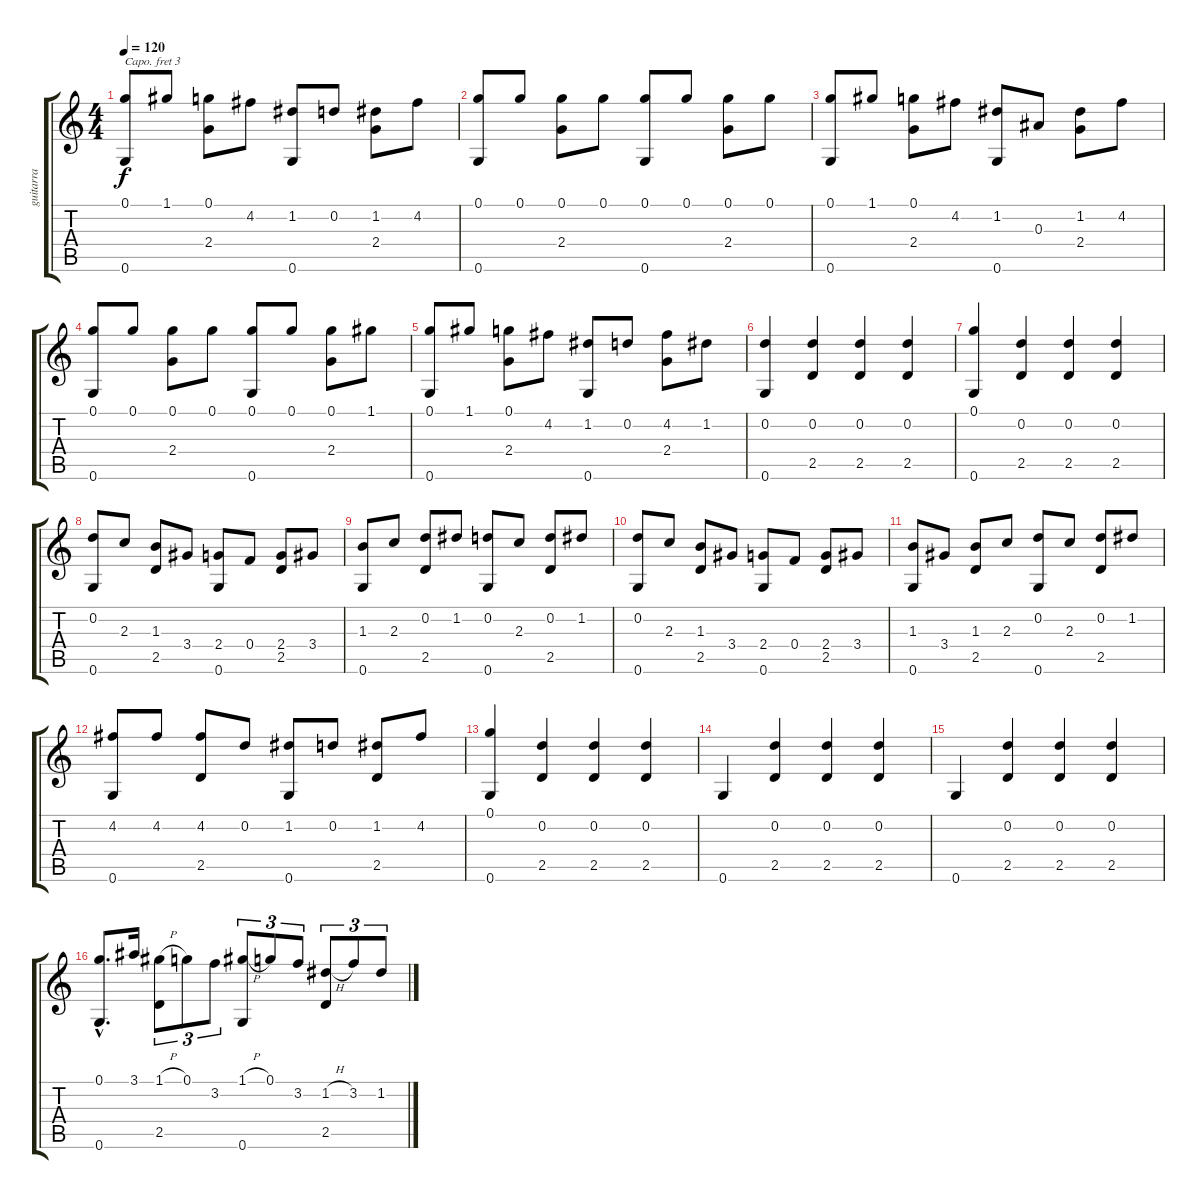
\track ("guitarra" "guitarra") {instrument acousticguitarnylon}
\staff {score tabs}
\capo 3
\tuning (E4 B3 G3 D3 A2 E2) {hide}
\ts (4 4)
\tempo 120
\clef g2
\ks c
(0.1 0.6).8{dy f} 1.1.8 (0.1 2.4).8 4.2.8 (1.2 0.6).8 0.2.8 (1.2 2.4).8 4.2.8 |
(0.1 0.6).8 0.1.8 (0.1 2.4).8 0.1.8 (0.1 0.6).8 0.1.8 (0.1 2.4).8 0.1.8 |
(0.1 0.6).8 1.1.8 (0.1 2.4).8 4.2.8 (1.2 0.6).8 0.3.8 (1.2 2.4).8 4.2.8 |
(0.1 0.6).8 0.1.8 (0.1 2.4).8 0.1.8 (0.1 0.6).8 0.1.8 (0.1 2.4).8 1.1.8 |
(0.1 0.6).8 1.1.8 (0.1 2.4).8 4.2.8 (1.2 0.6).8 0.2.8 (4.2 2.4).8 1.2.8 |
(0.2 0.6).4 (0.2 2.5).4 (0.2 2.5).4 (0.2 2.5).4 |
(0.1 0.6).4 (0.2 2.5).4 (0.2 2.5).4 (0.2 2.5).4 |
(0.2 0.6).8 2.3.8 (1.3 2.5).8 3.4.8 (2.4 0.6).8 0.4.8 (2.4 2.5).8 3.4.8 |
(1.3 0.6).8 2.3.8 (0.2 2.5).8 1.2.8 (0.2 0.6).8 2.3.8 (0.2 2.5).8 1.2.8 |
(0.2 0.6).8 2.3.8 (1.3 2.5).8 3.4.8 (2.4 0.6).8 0.4.8 (2.4 2.5).8 3.4.8 |
(1.3 0.6).8 3.4.8 (1.3 2.5).8 2.3.8 (0.2 0.6).8 2.3.8 (0.2 2.5).8 1.2.8 |
(4.2 0.6).8 4.2.8 (4.2 2.5).8 0.2.8 (1.2 0.6).8 0.2.8 (1.2 2.5).8 4.2.8 |
(0.1 0.6).4 (0.2 2.5).4 (0.2 2.5).4 (0.2 2.5).4 |
0.6.4 (0.2 2.5).4 (0.2 2.5).4 (0.2 2.5).4 |
0.6.4 (0.2 2.5).4 (0.2 2.5).4 (0.2 2.5).4 |
(0.1{hac} 0.6{hac}).8{d} 3.1.16 (1.1{h} 2.5).8{tu (3 2)} 0.1.8{tu (3 2)} 3.2.8{tu (3 2)} (1.1{h} 0.6).8{tu (3 2)} 0.1.8{tu (3 2)} 3.2.8{tu (3 2)} (1.2{h} 2.5).8{tu (3 2)} 3.2.8{tu (3 2)} 1.2.8{tu (3 2)}
